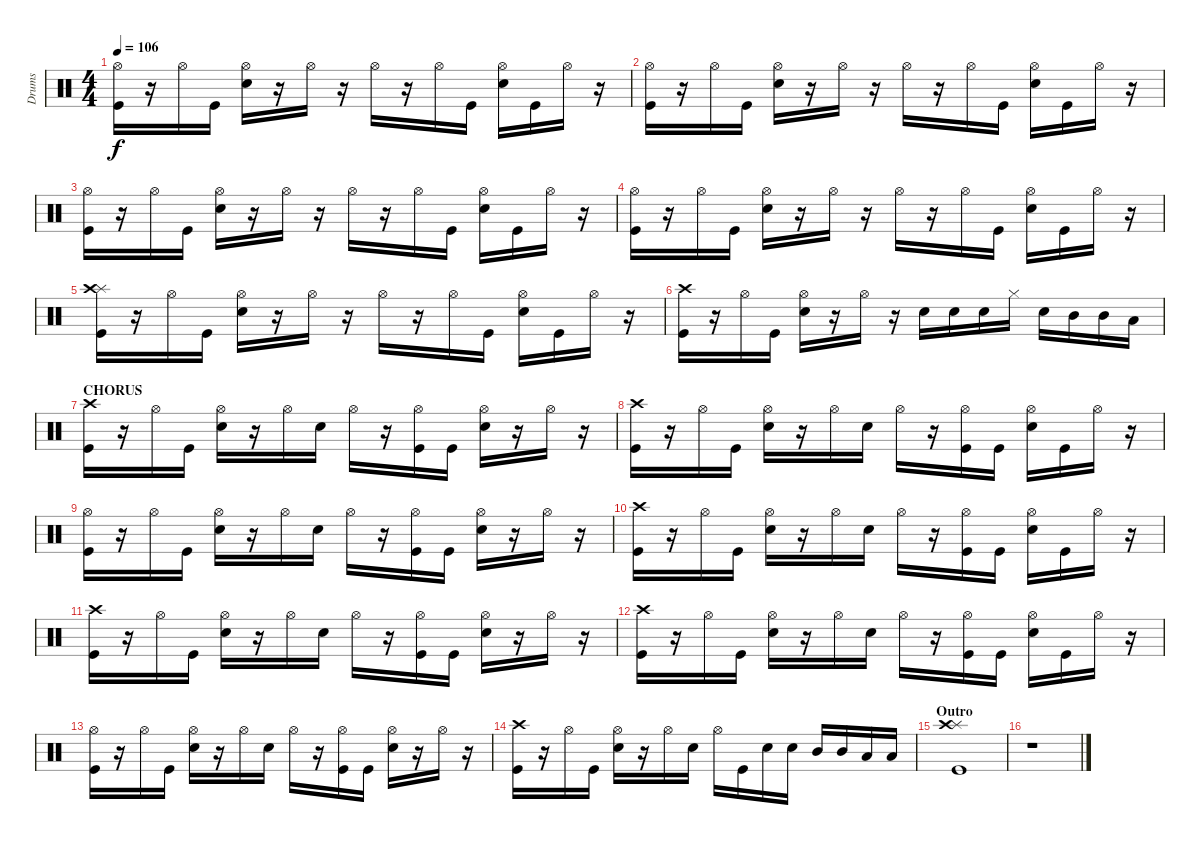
\track ("Drums" "Drums") {instrument percussion}
\staff {score}
\articulation defaults
\ts (4 4)
\tempo 106
\clef neutral
\ks c
("Hi-Hat (open)" "Kick (hit)").16{dy f} r.16 "Hi-Hat (open)".16 "Kick (hit)".16 ("Hi-Hat (open)" "Electric Snare (hit)").16 r.16 "Hi-Hat (open)".16 r.16 "Hi-Hat (open)".16 r.16 "Hi-Hat (open)".16 "Kick (hit)".16 ("Hi-Hat (open)" "Electric Snare (hit)").16 "Kick (hit)".16 "Hi-Hat (open)".16 r.16 |
("Hi-Hat (open)" "Kick (hit)").16 r.16 "Hi-Hat (open)".16 "Kick (hit)".16 ("Hi-Hat (open)" "Electric Snare (hit)").16 r.16 "Hi-Hat (open)".16 r.16 "Hi-Hat (open)".16 r.16 "Hi-Hat (open)".16 "Kick (hit)".16 ("Hi-Hat (open)" "Electric Snare (hit)").16 "Kick (hit)".16 "Hi-Hat (open)".16 r.16 |
("Hi-Hat (open)" "Kick (hit)").16 r.16 "Hi-Hat (open)".16 "Kick (hit)".16 ("Hi-Hat (open)" "Electric Snare (hit)").16 r.16 "Hi-Hat (open)".16 r.16 "Hi-Hat (open)".16 r.16 "Hi-Hat (open)".16 "Kick (hit)".16 ("Hi-Hat (open)" "Electric Snare (hit)").16 "Kick (hit)".16 "Hi-Hat (open)".16 r.16 |
("Hi-Hat (open)" "Kick (hit)").16 r.16 "Hi-Hat (open)".16 "Kick (hit)".16 ("Hi-Hat (open)" "Electric Snare (hit)").16 r.16 "Hi-Hat (open)".16 r.16 "Hi-Hat (open)".16 r.16 "Hi-Hat (open)".16 "Kick (hit)".16 ("Hi-Hat (open)" "Electric Snare (hit)").16 "Kick (hit)".16 "Hi-Hat (open)".16 r.16 |
("Splash (hit)" "Crash high (hit)" "Kick (hit)").16 r.16 "Hi-Hat (open)".16 "Kick (hit)".16 ("Hi-Hat (open)" "Electric Snare (hit)").16 r.16 "Hi-Hat (open)".16 r.16 "Hi-Hat (open)".16 r.16 "Hi-Hat (open)".16 "Kick (hit)".16 ("Hi-Hat (open)" "Electric Snare (hit)").16 "Kick (hit)".16 "Hi-Hat (open)".16 r.16 |
("Crash high (hit)" "Kick (hit)").16 r.16 "Hi-Hat (open)".16 "Kick (hit)".16 ("Hi-Hat (open)" "Electric Snare (hit)").16 r.16 "Hi-Hat (open)".16 r.16 "Electric Snare (hit)".16 "Electric Snare (hit)".16 "Electric Snare (hit)".16 "Hi-Hat (closed)".16 "Electric Snare (hit)".16 "Mid Tom (hit)".16 "Mid Tom (hit)".16 "Low Tom (hit)".16 |
\section ("" "CHORUS")
("Crash high (hit)" "Kick (hit)").16 r.16 "Hi-Hat (open)".16 "Kick (hit)".16 ("Hi-Hat (open)" "Electric Snare (hit)").16 r.16 "Hi-Hat (open)".16 "Electric Snare (hit)".16 "Hi-Hat (open)".16 r.16 ("Hi-Hat (open)" "Kick (hit)").16 "Kick (hit)".16 ("Hi-Hat (open)" "Electric Snare (hit)").16 r.16 "Hi-Hat (open)".16 r.16 |
("Crash high (hit)" "Kick (hit)").16 r.16 "Hi-Hat (open)".16 "Kick (hit)".16 ("Hi-Hat (open)" "Electric Snare (hit)").16 r.16 "Hi-Hat (open)".16 "Electric Snare (hit)".16 "Hi-Hat (open)".16 r.16 ("Hi-Hat (open)" "Kick (hit)").16 "Kick (hit)".16 ("Hi-Hat (open)" "Electric Snare (hit)").16 "Kick (hit)".16 "Hi-Hat (open)".16 r.16 |
("Hi-Hat (open)" "Kick (hit)").16 r.16 "Hi-Hat (open)".16 "Kick (hit)".16 ("Hi-Hat (open)" "Electric Snare (hit)").16 r.16 "Hi-Hat (open)".16 "Electric Snare (hit)".16 "Hi-Hat (open)".16 r.16 ("Hi-Hat (open)" "Kick (hit)").16 "Kick (hit)".16 ("Hi-Hat (open)" "Electric Snare (hit)").16 r.16 "Hi-Hat (open)".16 r.16 |
("Crash high (hit)" "Kick (hit)").16 r.16 "Hi-Hat (open)".16 "Kick (hit)".16 ("Hi-Hat (open)" "Electric Snare (hit)").16 r.16 "Hi-Hat (open)".16 "Electric Snare (hit)".16 "Hi-Hat (open)".16 r.16 ("Hi-Hat (open)" "Kick (hit)").16 "Kick (hit)".16 ("Hi-Hat (open)" "Electric Snare (hit)").16 "Kick (hit)".16 "Hi-Hat (open)".16 r.16 |
("Crash high (hit)" "Kick (hit)").16 r.16 "Hi-Hat (open)".16 "Kick (hit)".16 ("Hi-Hat (open)" "Electric Snare (hit)").16 r.16 "Hi-Hat (open)".16 "Electric Snare (hit)".16 "Hi-Hat (open)".16 r.16 ("Hi-Hat (open)" "Kick (hit)").16 "Kick (hit)".16 ("Hi-Hat (open)" "Electric Snare (hit)").16 r.16 "Hi-Hat (open)".16 r.16 |
("Crash high (hit)" "Kick (hit)").16 r.16 "Hi-Hat (open)".16 "Kick (hit)".16 ("Hi-Hat (open)" "Electric Snare (hit)").16 r.16 "Hi-Hat (open)".16 "Electric Snare (hit)".16 "Hi-Hat (open)".16 r.16 ("Hi-Hat (open)" "Kick (hit)").16 "Kick (hit)".16 ("Hi-Hat (open)" "Electric Snare (hit)").16 "Kick (hit)".16 "Hi-Hat (open)".16 r.16 |
("Hi-Hat (open)" "Kick (hit)").16 r.16 "Hi-Hat (open)".16 "Kick (hit)".16 ("Hi-Hat (open)" "Electric Snare (hit)").16 r.16 "Hi-Hat (open)".16 "Electric Snare (hit)".16 "Hi-Hat (open)".16 r.16 ("Hi-Hat (open)" "Kick (hit)").16 "Kick (hit)".16 ("Hi-Hat (open)" "Electric Snare (hit)").16 r.16 "Hi-Hat (open)".16 r.16 |
("Crash high (hit)" "Kick (hit)").16 r.16 "Hi-Hat (open)".16 "Kick (hit)".16 ("Hi-Hat (open)" "Electric Snare (hit)").16 r.16 "Hi-Hat (open)".16 "Electric Snare (hit)".16 "Hi-Hat (open)".16 "Kick (hit)".16 "Electric Snare (hit)".16 "Electric Snare (hit)".16 "Mid Tom (hit)".16 "Mid Tom (hit)".16 "Low Tom (hit)".16 "Low Tom (hit)".16 |
\section ("" "Outro")
("Splash (hit)" "Crash high (hit)" "Kick (hit)").1 |
r.1
